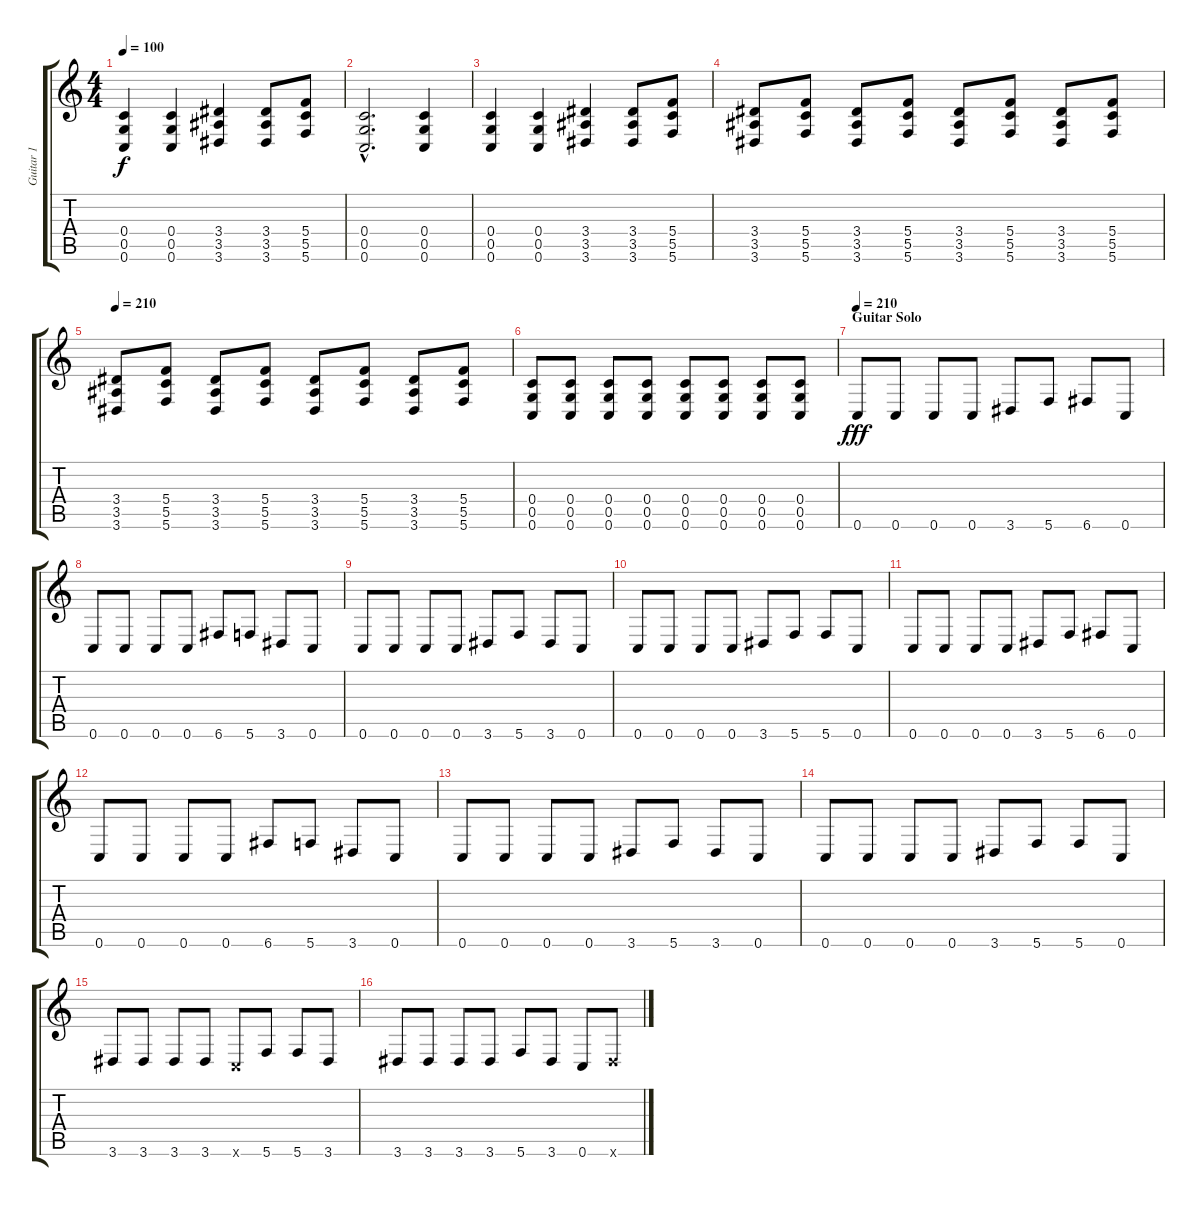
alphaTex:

\track ("Guitar 1" "Guitar 1") {instrument overdrivenguitar}
\staff {score tabs}
\tuning (D4 A3 F3 C3 G2 C2) {hide}
\ts (4 4)
\tempo 100
\clef g2
\ks c
(0.4 0.5 0.6).4{dy f} (0.4 0.5 0.6).4 (3.4 3.5 3.6).4 (3.4 3.5 3.6).8 (5.4 5.5 5.6).8 |
(0.4{hac} 0.5{hac} 0.6{hac}).2{d} (0.4 0.5 0.6).4 |
(0.4 0.5 0.6).4 (0.4 0.5 0.6).4 (3.4 3.5 3.6).4 (3.4 3.5 3.6).8 (5.4 5.5 5.6).8 |
(3.4 3.5 3.6).8 (5.4 5.5 5.6).8 (3.4 3.5 3.6).8 (5.4 5.5 5.6).8 (3.4 3.5 3.6).8 (5.4 5.5 5.6).8 (3.4 3.5 3.6).8 (5.4 5.5 5.6).8 |
\tempo 210
(3.4 3.5 3.6).8 (5.4 5.5 5.6).8 (3.4 3.5 3.6).8 (5.4 5.5 5.6).8 (3.4 3.5 3.6).8 (5.4 5.5 5.6).8 (3.4 3.5 3.6).8 (5.4 5.5 5.6).8 |
(0.4 0.5 0.6).8 (0.4 0.5 0.6).8 (0.4 0.5 0.6).8 (0.4 0.5 0.6).8 (0.4 0.5 0.6).8 (0.4 0.5 0.6).8 (0.4 0.5 0.6).8 (0.4 0.5 0.6).8 |
\section ("" "Guitar Solo")
\tempo 210
0.6.8{dy fff} 0.6.8 0.6.8 0.6.8 3.6.8 5.6.8 6.6.8 0.6.8 |
0.6.8 0.6.8 0.6.8 0.6.8 6.6.8 5.6.8 3.6.8 0.6.8 |
0.6.8 0.6.8 0.6.8 0.6.8 3.6.8 5.6.8 3.6.8 0.6.8 |
0.6.8 0.6.8 0.6.8 0.6.8 3.6.8 5.6.8 5.6.8 0.6.8 |
0.6.8 0.6.8 0.6.8 0.6.8 3.6.8 5.6.8 6.6.8 0.6.8 |
0.6.8 0.6.8 0.6.8 0.6.8 6.6.8 5.6.8 3.6.8 0.6.8 |
0.6.8 0.6.8 0.6.8 0.6.8 3.6.8 5.6.8 3.6.8 0.6.8 |
0.6.8 0.6.8 0.6.8 0.6.8 3.6.8 5.6.8 5.6.8 0.6.8 |
3.6.8 3.6.8 3.6.8 3.6.8 0.6{x}.8 5.6.8 5.6.8 3.6.8 |
3.6.8 3.6.8 3.6.8 3.6.8 5.6.8 3.6.8 0.6.8 3.6{x}.8
